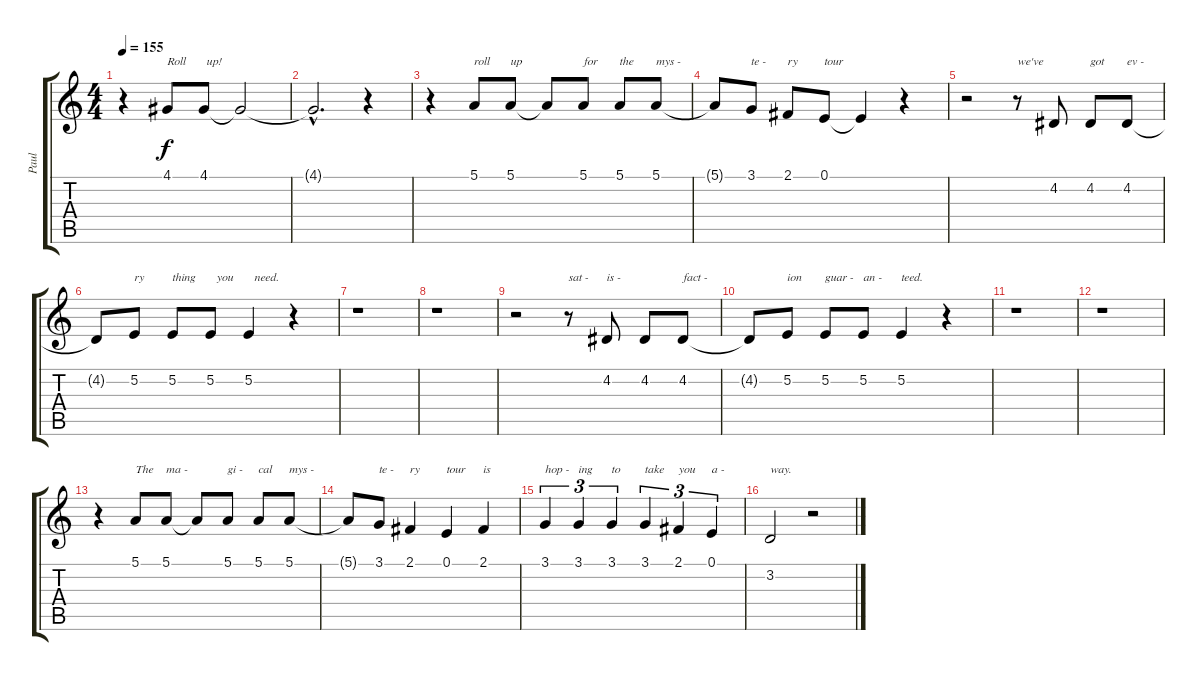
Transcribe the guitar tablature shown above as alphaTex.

\track ("Paul" "Paul") {instrument altosax}
\staff {score tabs}
\tuning (E4 B3 G3 D3 A2 E2) {hide}
\ts (4 4)
\tempo 155
\clef g2
\ks c
r.4{dy f} 4.1.8{txt "Roll"} 4.1.8{txt " up!"} 4.1{t}.2 |
4.1{hac t}.2{d} r.4 |
r.4 5.1.8{txt "roll"} 5.1.8{txt "up"} 5.1{t}.8 5.1.8{txt "for"} 5.1.8{txt "the"} 5.1.8{txt "mys -"} |
5.1{t}.8 3.1.8{txt "te -"} 2.1.8{txt "ry"} 0.1.8{txt "tour"} 0.1{t}.4 r.4 |
r.2 r.8{txt "we've"} 4.2.8 4.2.8{txt "got"} 4.2.8{txt "ev -"} |
4.2{t}.8 5.2.8{txt "ry"} 5.2.8{txt "thing"} 5.2.8{txt "  you"} 5.2.4{txt "  need."} r.4 |
r.1 |
r.1 |
r.2 r.8{txt "sat -"} 4.2.8{txt "is -"} 4.2.8 4.2.8{txt "fact -"} |
4.2{t}.8 5.2.8{txt "ion"} 5.2.8{txt "guar -"} 5.2.8{txt "an -"} 5.2.4{txt "teed."} r.4 |
r.1 |
r.1 |
r.4 5.1.8{txt "The"} 5.1.8{txt "ma -"} 5.1{t}.8 5.1.8{txt "gi -"} 5.1.8{txt "cal"} 5.1.8{txt "mys -"} |
5.1{t}.8 3.1.8{txt "te -"} 2.1.4{txt "ry"} 0.1.4{txt "tour"} 2.1.4{txt "is"} |
3.1.4{tu (3 2) txt "hop -"} 3.1.4{tu (3 2) txt "ing"} 3.1.4{tu (3 2) txt "to"} 3.1.4{tu (3 2) txt "take"} 2.1.4{tu (3 2) txt "you"} 0.1.4{tu (3 2) txt "a -"} |
3.2.2{txt "way."} r.2
